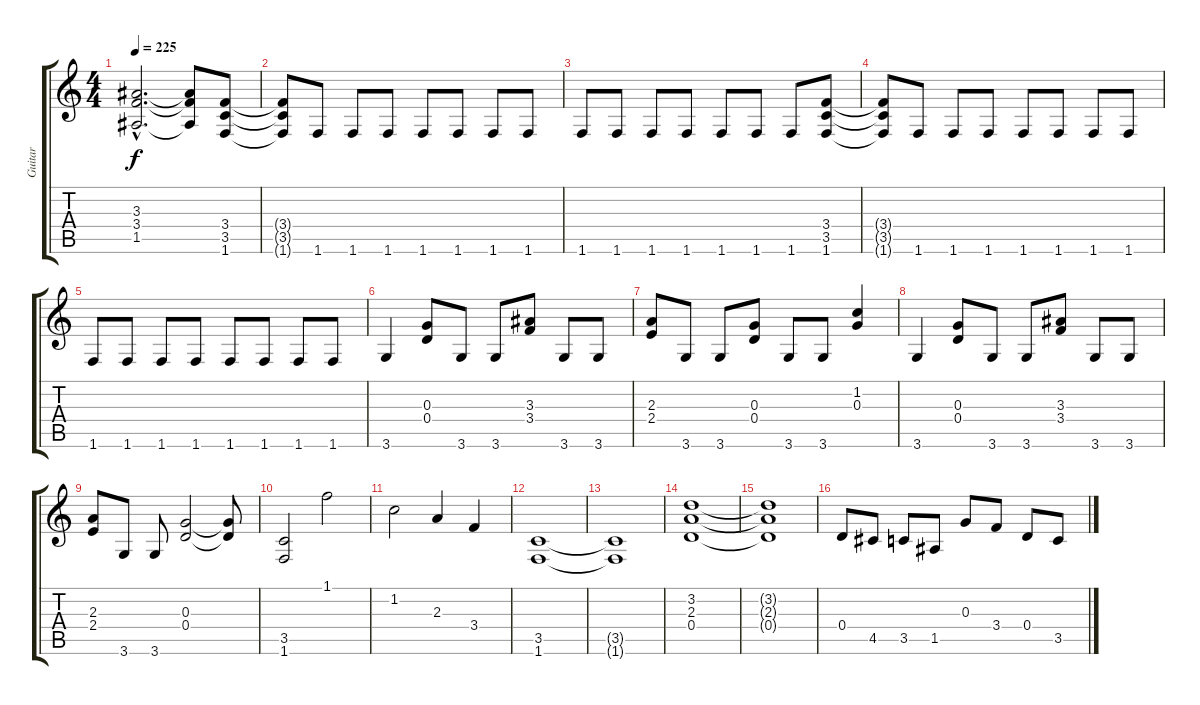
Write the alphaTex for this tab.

\track ("Guitar" "Guitar") {instrument distortionguitar}
\staff {score tabs}
\tuning (E4 B3 G3 D3 A2 E2) {hide}
\ts (4 4)
\tempo 225
\clef g2
\ks c
(3.3{hac t} 3.4{hac t} 1.5{hac t}).2{d dy f} (3.3{t} 3.4{t} 1.5{t}).8 (3.4 3.5 1.6).8 |
(3.4{t} 3.5{t} 1.6{t}).8 1.6.8 1.6.8 1.6.8 1.6.8 1.6.8 1.6.8 1.6.8 |
1.6.8 1.6.8 1.6.8 1.6.8 1.6.8 1.6.8 1.6.8 (3.4 3.5 1.6).8 |
(3.4{t} 3.5{t} 1.6{t}).8 1.6.8 1.6.8 1.6.8 1.6.8 1.6.8 1.6.8 1.6.8 |
1.6.8 1.6.8 1.6.8 1.6.8 1.6.8 1.6.8 1.6.8 1.6.8 |
3.6.4 (0.3 0.4).8 3.6.8 3.6.8 (3.3 3.4).8 3.6.8 3.6.8 |
(2.3 2.4).8 3.6.8 3.6.8 (0.3 0.4).8 3.6.8 3.6.8 (1.2 0.3).4 |
3.6.4 (0.3 0.4).8 3.6.8 3.6.8 (3.3 3.4).8 3.6.8 3.6.8 |
(2.3 2.4).8 3.6.8 3.6.8 (0.3 0.4).2 (0.3{t} 0.4{t}).8 |
(3.5 1.6).2 1.1.2 |
1.2.2 2.3.4 3.4.4 |
(3.5 1.6).1 |
(3.5{t} 1.6{t}).1 |
(3.2 2.3 0.4).1 |
(3.2{t} 2.3{t} 0.4{t}).1 |
0.4.8 4.5.8 3.5.8 1.5.8 0.3.8 3.4.8 0.4.8 3.5.8
